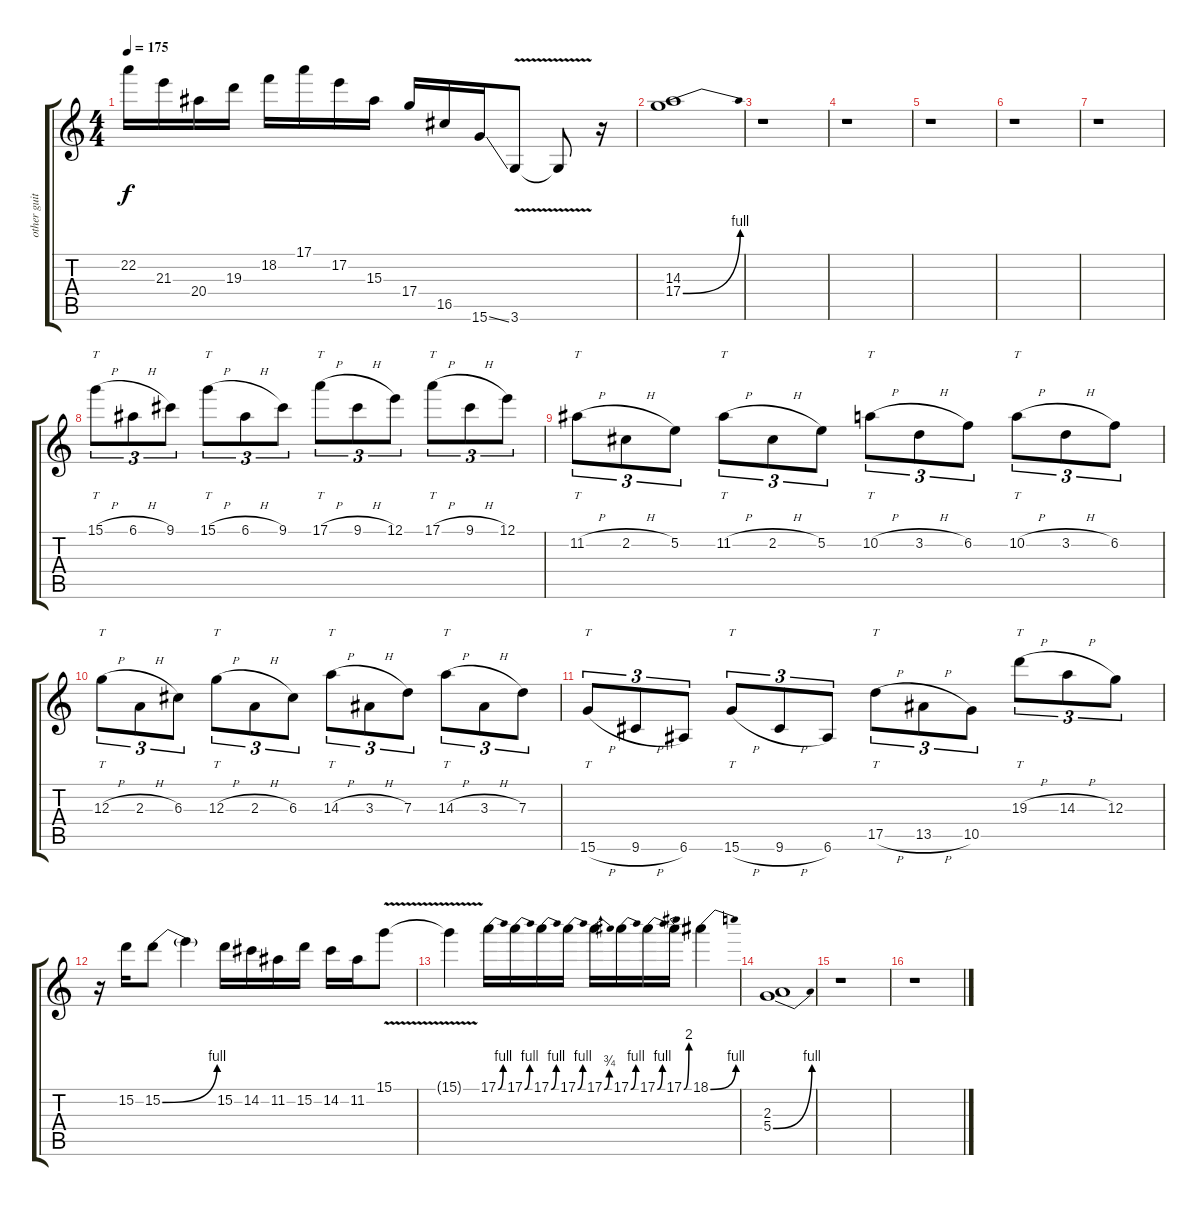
\track ("other guitar" "other guit") {instrument distortionguitar}
\staff {score tabs}
\tuning (E4 B3 G3 D3 A2 E2) {hide}
\ts (4 4)
\tempo 175
\clef g2
\ks c
22.2.16{dy f} 21.3.16 20.4.16 19.3.16 18.2.16 17.1.16 17.2.16 15.3.16 17.4.16 16.5.16 15.6{ss}.16 3.6{v}.8 3.6{t}.8 r.16 |
(14.3 17.4{be (bend 0 0 60 4)}).1 |
r.1 |
r.1 |
r.1 |
r.1 |
r.1 |
15.1{h}.8{tt tu (3 2)} 6.1{h}.8{tu (3 2)} 9.1.8{tu (3 2)} 15.1{h}.8{tt tu (3 2)} 6.1{h}.8{tu (3 2)} 9.1.8{tu (3 2)} 17.1{h}.8{tt tu (3 2)} 9.1{h}.8{tu (3 2)} 12.1.8{tu (3 2)} 17.1{h}.8{tt tu (3 2)} 9.1{h}.8{tu (3 2)} 12.1.8{tu (3 2)} |
11.2{h}.8{tt tu (3 2)} 2.2{h}.8{tu (3 2)} 5.2.8{tu (3 2)} 11.2{h}.8{tt tu (3 2)} 2.2{h}.8{tu (3 2)} 5.2.8{tu (3 2)} 10.2{h}.8{tt tu (3 2)} 3.2{h}.8{tu (3 2)} 6.2.8{tu (3 2)} 10.2{h}.8{tt tu (3 2)} 3.2{h}.8{tu (3 2)} 6.2.8{tu (3 2)} |
12.3{h}.8{tt tu (3 2)} 2.3{h}.8{tu (3 2)} 6.3.8{tu (3 2)} 12.3{h}.8{tt tu (3 2)} 2.3{h}.8{tu (3 2)} 6.3.8{tu (3 2)} 14.3{h}.8{tt tu (3 2)} 3.3{h}.8{tu (3 2)} 7.3.8{tu (3 2)} 14.3{h}.8{tt tu (3 2)} 3.3{h}.8{tu (3 2)} 7.3.8{tu (3 2)} |
15.6{h}.8{tt tu (3 2)} 9.6{h}.8{tu (3 2)} 6.6.8{tu (3 2)} 15.6{h}.8{tt tu (3 2)} 9.6{h}.8{tu (3 2)} 6.6.8{tu (3 2)} 17.5{h}.8{tt tu (3 2)} 13.5{h}.8{tu (3 2)} 10.5.8{tu (3 2)} 19.3{h}.8{tt tu (3 2)} 14.3{h}.8{tu (3 2)} 12.3.8{tu (3 2)} |
r.16 15.2.16 15.2{be (bend 0 0 60 4)}.8 15.2{t}.4 15.2.16 14.2.16 11.2.16 15.2.16 14.2.16 11.2.16 15.1{v}.8 |
15.1{t}.4 17.1{be (bend 0 0 60 4)}.16 17.1{be (bend 0 0 60 4)}.16 17.1{be (bend 0 0 60 4)}.16 17.1{be (bend 0 0 60 4)}.16 17.1{be (bend 0 0 60 3)}.16 17.1{be (bend 0 0 60 4)}.16 17.1{be (bend 0 0 60 4)}.16 17.1{be (bend 0 0 60 8)}.16 18.1{be (bend 0 0 60 4)}.4 |
(2.3 5.4{be (bend 0 0 60 4)}).1 |
r.1 |
r.1
